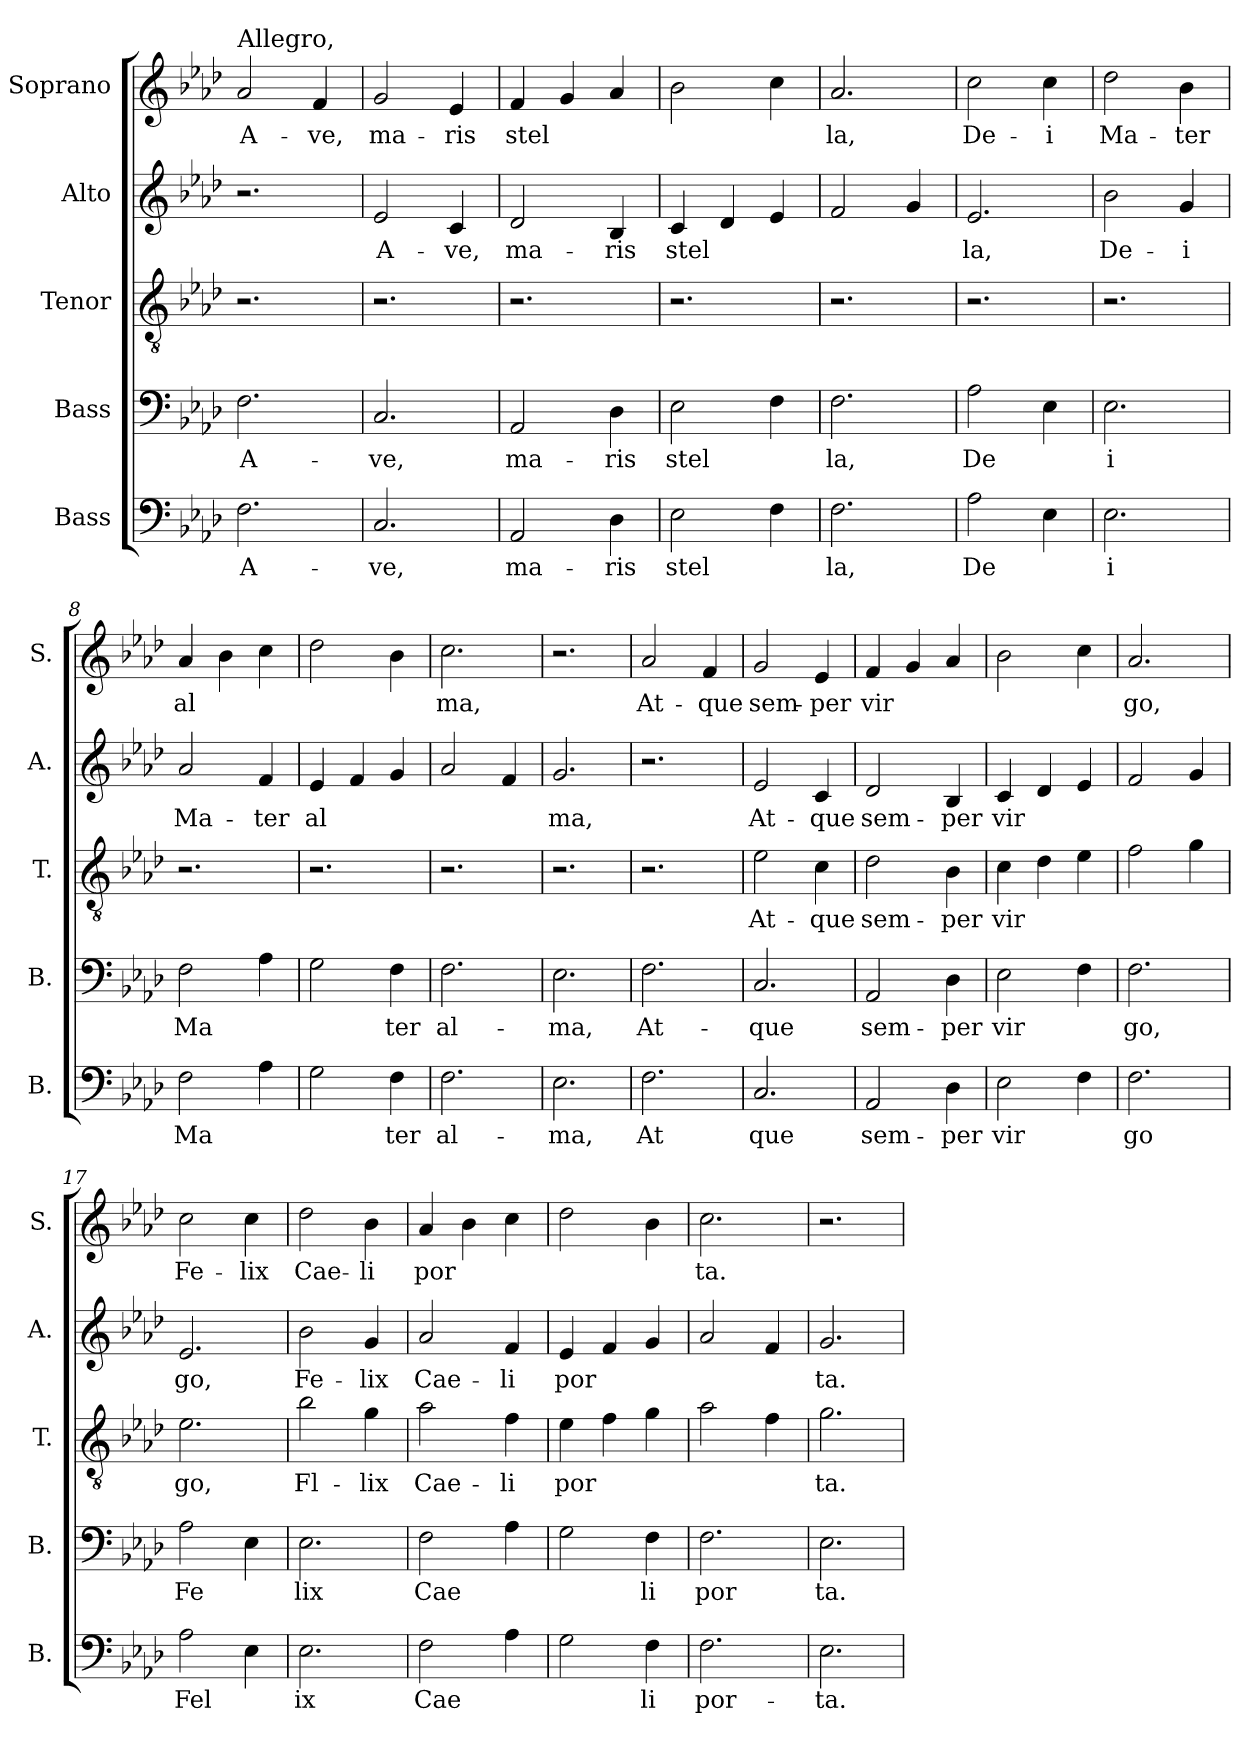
**kern	**text	**kern	**text	**kern	**text	**kern	**text	**kern	**text
*part5	*part5	*part4	*part4	*part3	*part3	*part2	*part2	*part1	*part1
*staff5	*staff5	*staff4	*staff4	*staff3	*staff3	*staff2	*staff2	*staff1	*staff1
*I"Bass	*	*I"Bass	*	*I"Tenor	*	*I"Alto	*	*I"Soprano	*
*I'B.	*	*I'B.	*	*I'T.	*	*I'A.	*	*I'S.	*
!!LO:PB:g=z
*stria5	*	*stria5	*	*stria5	*	*stria5	*	*stria5	*
*clefF4	*	*clefF4	*	*clefGv2	*	*clefG2	*	*clefG2	*
*k[b-e-a-d-]	*	*k[b-e-a-d-]	*	*k[b-e-a-d-]	*	*k[b-e-a-d-]	*	*k[b-e-a-d-]	*
*A-:	*	*A-:	*	*A-:	*	*A-:	*	*A-:	*
*MM110	*	*MM110	*	*MM110	*	*MM110	*	*MM110	*
=1	=1	=1	=1	=1	=1	=1	=1	=1	=1
!	!	!	!	!	!	!	!	!LO:TX:a:t=Allegro,	!
!	!LO:LY:b:cj	!	!LO:LY:b:cj	!	!	!	!	!	!LO:LY:b:cj
2.F\	A-	2.F\	A-	2.r	.	2.r	.	2a-/	A-
!	!	!	!	!	!	!	!	!	!LO:LY:b:cj
.	.	.	.	.	.	.	.	4f/	-ve,
=2	=2	=2	=2	=2	=2	=2	=2	=2	=2
!	!LO:LY:b:cj	!	!LO:LY:b:cj	!	!	!	!LO:LY:b:cj	!	!LO:LY:b:cj
2.C/	-ve,	2.C/	-ve,	2.r	.	2e-/	A-	2g/	ma-
!	!	!	!	!	!	!	!LO:LY:b:cj	!	!LO:LY:b:cj
.	.	.	.	.	.	4c/	-ve,	4e-/	-ris
=3	=3	=3	=3	=3	=3	=3	=3	=3	=3
!	!LO:LY:b:cj	!	!LO:LY:b:cj	!	!	!	!LO:LY:b:cj	!	!LO:LY:b:cj
2AA-/	ma-	2AA-/	ma-	2.r	.	2d-/	ma-	4f/	stel-
!	!	!	!	!	!	!	!	!	!LO:LY:b:cj
.	.	.	.	.	.	.	.	4g/	--
!	!LO:LY:b:cj	!	!LO:LY:b:cj	!	!	!	!LO:LY:b:cj	!	!LO:LY:b:cj
4D-\	-ris	4D-\	-ris	.	.	4B-/	-ris	4a-/	--
=4	=4	=4	=4	=4	=4	=4	=4	=4	=4
!	!LO:LY:b:cj	!	!LO:LY:b:cj	!	!	!	!LO:LY:b:cj	!	!LO:LY:b:cj
2E-\	stel-	2E-\	stel-	2.r	.	4c/	stel-	2b-\	--
!	!	!	!	!	!	!	!LO:LY:b:cj	!	!
.	.	.	.	.	.	4d-/	--	.	.
!	!LO:LY:b:cj	!	!LO:LY:b:cj	!	!	!	!LO:LY:b:cj	!	!LO:LY:b:cj
4F\	--	4F\	--	.	.	4e-/	--	4cc\	--
=5	=5	=5	=5	=5	=5	=5	=5	=5	=5
!	!LO:LY:b:cj	!	!LO:LY:b:cj	!	!	!	!LO:LY:b:cj	!	!LO:LY:b:cj
2.F\	-la,	2.F\	-la,	2.r	.	2f/	--	2.a-/	-la,
!	!	!	!	!	!	!	!LO:LY:b:cj	!	!
.	.	.	.	.	.	4g/	--	.	.
=6	=6	=6	=6	=6	=6	=6	=6	=6	=6
!	!LO:LY:b:cj	!	!LO:LY:b:cj	!	!	!	!LO:LY:b:cj	!	!LO:LY:b:cj
2A-\	De-	2A-\	De-	2.r	.	2.e-/	-la,	2cc\	De-
!	!LO:LY:b:cj	!	!LO:LY:b:cj	!	!	!	!	!	!LO:LY:b:cj
4E-\	--	4E-\	--	.	.	.	.	4cc\	-i
=7	=7	=7	=7	=7	=7	=7	=7	=7	=7
!	!LO:LY:b:cj	!	!LO:LY:b:cj	!	!	!	!LO:LY:b:cj	!	!LO:LY:b:cj
2.E-\	-i	2.E-\	-i	2.r	.	2b-\	De-	2dd-\	Ma-
!	!	!	!	!	!	!	!LO:LY:b:cj	!	!LO:LY:b:cj
.	.	.	.	.	.	4g/	-i	4b-\	-ter
=8	=8	=8	=8	=8	=8	=8	=8	=8	=8
!	!LO:LY:b:cj	!	!LO:LY:b:cj	!	!	!	!LO:LY:b:cj	!	!LO:LY:b:cj
2F\	Ma-	2F\	Ma-	2.r	.	2a-/	Ma-	4a-/	al-
!	!	!	!	!	!	!	!	!	!LO:LY:b:cj
.	.	.	.	.	.	.	.	4b-\	--
!	!LO:LY:b:cj	!	!LO:LY:b:cj	!	!	!	!LO:LY:b:cj	!	!LO:LY:b:cj
4A-\	--	4A-\	--	.	.	4f/	-ter	4cc\	--
=9	=9	=9	=9	=9	=9	=9	=9	=9	=9
!	!LO:LY:b:cj	!	!LO:LY:b:cj	!	!	!	!LO:LY:b:cj	!	!LO:LY:b:cj
2G\	--	2G\	--	2.r	.	4e-/	al-	2dd-\	--
!	!	!	!	!	!	!	!LO:LY:b:cj	!	!
.	.	.	.	.	.	4f/	--	.	.
!	!LO:LY:b:cj	!	!LO:LY:b:cj	!	!	!	!LO:LY:b:cj	!	!LO:LY:b:cj
4F\	-ter	4F\	-ter	.	.	4g/	--	4b-\	--
=10	=10	=10	=10	=10	=10	=10	=10	=10	=10
!	!LO:LY:b:cj	!	!LO:LY:b:cj	!	!	!	!LO:LY:b:cj	!	!LO:LY:b:cj
2.F\	al-	2.F\	al-	2.r	.	2a-/	--	2.cc\	-ma,
!	!	!	!	!	!	!	!LO:LY:b:cj	!	!
.	.	.	.	.	.	4f/	--	.	.
!!LO:PB:g=z
=11	=11	=11	=11	=11	=11	=11	=11	=11	=11
!	!LO:LY:b:cj	!	!LO:LY:b:cj	!	!	!	!LO:LY:b:cj	!	!
2.E-\	-ma,	2.E-\	-ma,	2.r	.	2.g/	-ma,	2.r	.
=12	=12	=12	=12	=12	=12	=12	=12	=12	=12
!	!LO:LY:b:cj	!	!LO:LY:b:cj	!	!	!	!	!	!LO:LY:b:cj
2.F\	At	2.F\	At-	2.r	.	2.r	.	2a-/	At-
!	!	!	!	!	!	!	!	!	!LO:LY:b:cj
.	.	.	.	.	.	.	.	4f/	-que
=13	=13	=13	=13	=13	=13	=13	=13	=13	=13
!	!LO:LY:b:cj	!	!LO:LY:b:cj	!	!LO:LY:b:cj	!	!LO:LY:b:cj	!	!LO:LY:b:cj
2.C/	que	2.C/	-que	2e-\	At-	2e-/	At-	2g/	sem-
!	!	!	!	!	!LO:LY:b:cj	!	!LO:LY:b:cj	!	!LO:LY:b:cj
.	.	.	.	4c\	-que	4c/	-que	4e-/	-per
=14	=14	=14	=14	=14	=14	=14	=14	=14	=14
!	!LO:LY:b:cj	!	!LO:LY:b:cj	!	!LO:LY:b:cj	!	!LO:LY:b:cj	!	!LO:LY:b:cj
2AA-/	sem-	2AA-/	sem-	2d-\	sem-	2d-/	sem-	4f/	vir-
!	!	!	!	!	!	!	!	!	!LO:LY:b:cj
.	.	.	.	.	.	.	.	4g/	--
!	!LO:LY:b:cj	!	!LO:LY:b:cj	!	!LO:LY:b:cj	!	!LO:LY:b:cj	!	!LO:LY:b:cj
4D-\	-per	4D-\	-per	4B-\	-per	4B-/	-per	4a-/	--
=15	=15	=15	=15	=15	=15	=15	=15	=15	=15
!	!LO:LY:b:cj	!	!LO:LY:b:cj	!	!LO:LY:b:cj	!	!LO:LY:b:cj	!	!LO:LY:b:cj
2E-\	vir-	2E-\	vir-	4c\	vir-	4c/	vir-	2b-\	--
!	!	!	!	!	!LO:LY:b:cj	!	!LO:LY:b:cj	!	!
.	.	.	.	4d-\	--	4d-/	--	.	.
!	!LO:LY:b:cj	!	!LO:LY:b:cj	!	!LO:LY:b:cj	!	!LO:LY:b:cj	!	!LO:LY:b:cj
4F\	--	4F\	--	4e-\	--	4e-/	--	4cc\	--
=16	=16	=16	=16	=16	=16	=16	=16	=16	=16
!	!LO:LY:b:cj	!	!LO:LY:b:cj	!	!LO:LY:b:cj	!	!LO:LY:b:cj	!	!LO:LY:b:cj
2.F\	-go	2.F\	-go,	2f\	--	2f/	--	2.a-/	-go,
!	!	!	!	!	!LO:LY:b:cj	!	!LO:LY:b:cj	!	!
.	.	.	.	4g\	--	4g/	--	.	.
=17	=17	=17	=17	=17	=17	=17	=17	=17	=17
!	!LO:LY:b:cj	!	!LO:LY:b:cj	!	!LO:LY:b:cj	!	!LO:LY:b:cj	!	!LO:LY:b:cj
2A-\	Fel-	2A-\	Fe-	2.e-\	-go,	2.e-/	-go,	2cc\	Fe-
!	!LO:LY:b:cj	!	!LO:LY:b:cj	!	!	!	!	!	!LO:LY:b:cj
4E-\	--	4E-\	--	.	.	.	.	4cc\	-lix
=18	=18	=18	=18	=18	=18	=18	=18	=18	=18
!	!LO:LY:b:cj	!	!LO:LY:b:cj	!	!LO:LY:b:cj	!	!LO:LY:b:cj	!	!LO:LY:b:cj
2.E-\	-ix	2.E-\	-lix	2b-\	Fl-	2b-\	Fe-	2dd-\	Cae-
!	!	!	!	!	!LO:LY:b:cj	!	!LO:LY:b:cj	!	!LO:LY:b:cj
.	.	.	.	4g\	-lix	4g/	-lix	4b-\	-li
=19	=19	=19	=19	=19	=19	=19	=19	=19	=19
!	!LO:LY:b:cj	!	!LO:LY:b:cj	!	!LO:LY:b:cj	!	!LO:LY:b:cj	!	!LO:LY:b:cj
2F\	Cae-	2F\	Cae-	2a-\	Cae-	2a-/	Cae-	4a-/	por-
!	!	!	!	!	!	!	!	!	!LO:LY:b:cj
.	.	.	.	.	.	.	.	4b-\	--
!	!LO:LY:b:cj	!	!LO:LY:b:cj	!	!LO:LY:b:cj	!	!LO:LY:b:cj	!	!LO:LY:b:cj
4A-\	--	4A-\	--	4f\	-li	4f/	-li	4cc\	--
=20	=20	=20	=20	=20	=20	=20	=20	=20	=20
!	!LO:LY:b:cj	!	!LO:LY:b:cj	!	!LO:LY:b:cj	!	!LO:LY:b:cj	!	!LO:LY:b:cj
2G\	--	2G\	--	4e-\	por-	4e-/	por-	2dd-\	--
!	!	!	!	!	!LO:LY:b:cj	!	!LO:LY:b:cj	!	!
.	.	.	.	4f\	--	4f/	--	.	.
!	!LO:LY:b:cj	!	!LO:LY:b:cj	!	!LO:LY:b:cj	!	!LO:LY:b:cj	!	!LO:LY:b:cj
4F\	-li	4F\	-li	4g\	--	4g/	--	4b-\	--
!!LO:PB:g=z
=21	=21	=21	=21	=21	=21	=21	=21	=21	=21
!	!LO:LY:b:cj	!	!LO:LY:b:cj	!	!LO:LY:b:cj	!	!LO:LY:b:cj	!	!LO:LY:b:cj
2.F\	por-	2.F\	por	2a-\	--	2a-/	--	2.cc\	-ta.
!	!	!	!	!	!LO:LY:b:cj	!	!LO:LY:b:cj	!	!
.	.	.	.	4f\	--	4f/	--	.	.
=22	=22	=22	=22	=22	=22	=22	=22	=22	=22
!	!LO:LY:b:cj	!	!LO:LY:b:cj	!	!LO:LY:b:cj	!	!LO:LY:b:cj	!	!
2.E-\	-ta.	2.E-\	ta.	2.g\	-ta.	2.g/	-ta.	2.r	.
=	=	=	=	=	=	=	=	=	=
*-	*-	*-	*-	*-	*-	*-	*-	*-	*-
